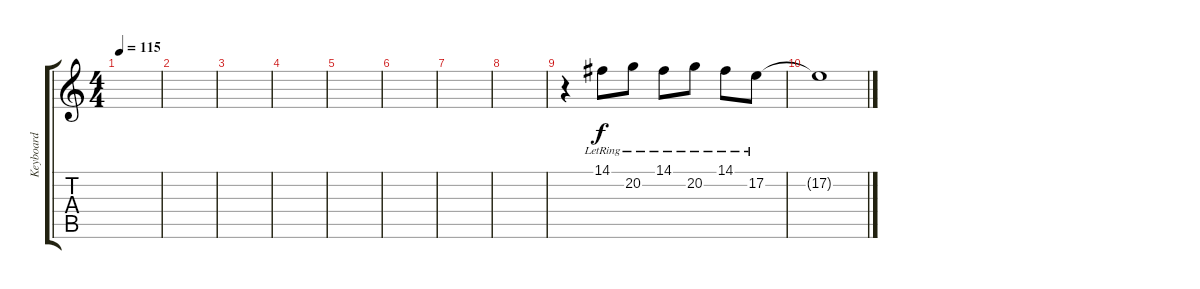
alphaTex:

\track ("Keyboard" "Keyboard") {instrument acousticgrandpiano}
\staff {score tabs}
\tuning (E4 B3 G3 D3 A2 E2) {hide}
\ts (4 4)
\tempo 115
\clef g2
\ks c
|
|
|
|
|
|
|
|
r.4 14.1{lr}.8 20.2{lr}.8 14.1{lr}.8 20.2{lr}.8 14.1{lr}.8 17.2{lr}.8 |
17.2{t}.1
